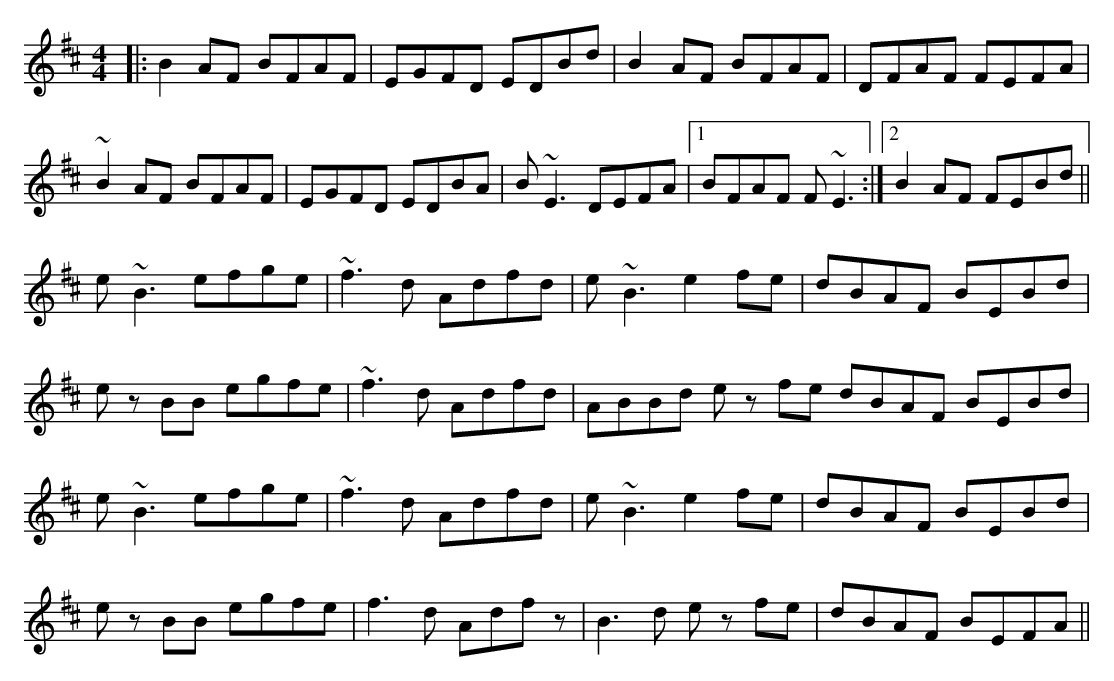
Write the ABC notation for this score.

X:1
M:4/4
K:Edor
|:B2AF BFAF|EGFD EDBd|B2AF BFAF|DFAF FEFA|
~B2AF BFAF|EGFD EDBA|B ~E3 DEFA|1 BFAF F ~E3:|2 B2 AF FEBd||
e ~B3 efge|~f3 d Adfd|e ~B3 e2 fe|dBAF BEBd|
ez BB egfe|~f3 d Adfd|ABBd e z fe dBAF BEBd|
e ~B3 efge|~f3 d Adfd|e ~B3 e2 fe|dBAF BEBd|
e z BB egfe|f3 d Adf z|B3 d ez fe|dBAF BEFA||
